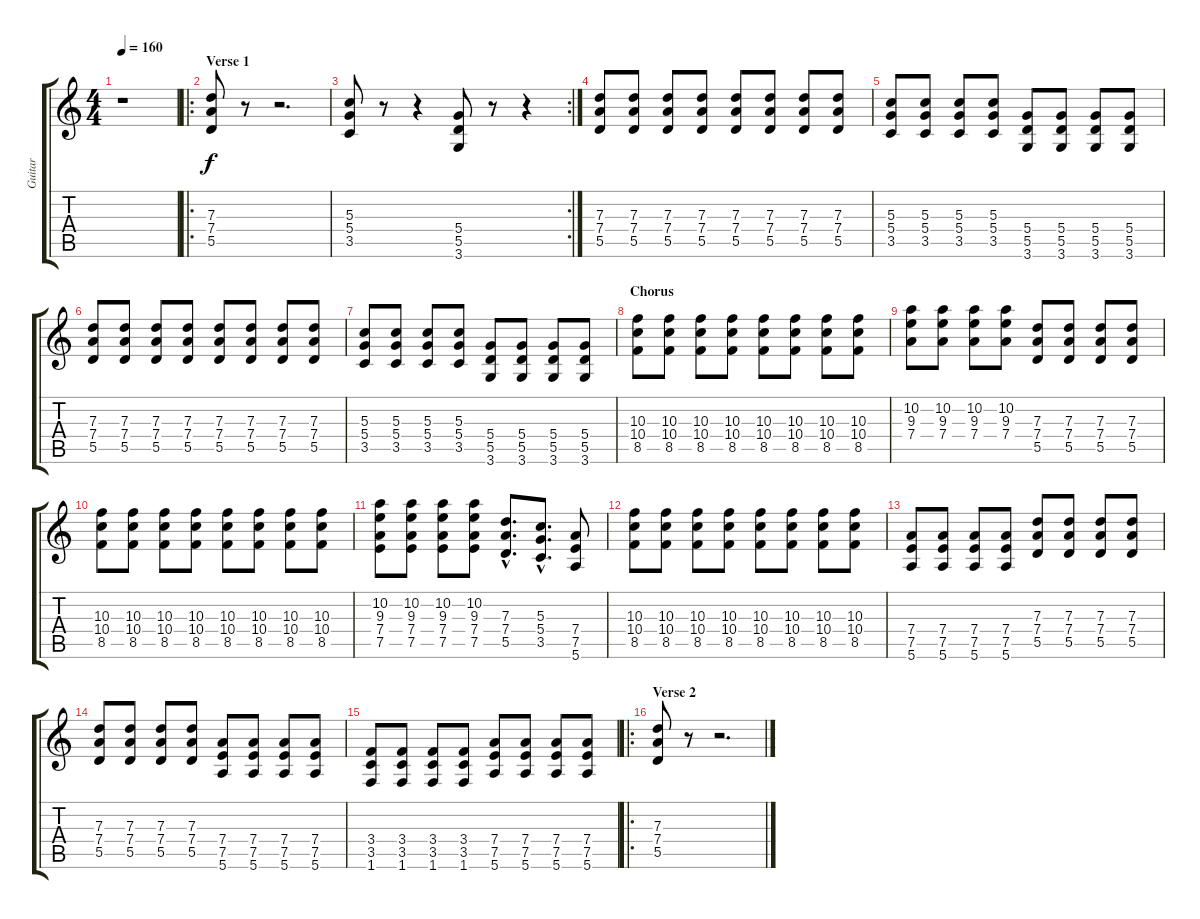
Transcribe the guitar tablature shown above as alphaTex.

\track ("Guitar" "Guitar") {instrument distortionguitar}
\staff {score tabs}
\tuning (E4 B3 G3 D3 A2 E2) {hide}
\ts (4 4)
\tempo 160
\clef g2
\ks c
r.1{dy f instrument distortionguitar} |
\ro
\section ("" "Verse 1")
(7.3 7.4 5.5).8 r.8 r.2{d} |
\rc 2
(5.3 5.4 3.5).8 r.8 r.4 (5.4 5.5 3.6).8 r.8 r.4 |
(7.3 7.4 5.5).8 (7.3 7.4 5.5).8 (7.3 7.4 5.5).8 (7.3 7.4 5.5).8 (7.3 7.4 5.5).8 (7.3 7.4 5.5).8 (7.3 7.4 5.5).8 (7.3 7.4 5.5).8 |
(5.3 5.4 3.5).8 (5.3 5.4 3.5).8 (5.3 5.4 3.5).8 (5.3 5.4 3.5).8 (5.4 5.5 3.6).8 (5.4 5.5 3.6).8 (5.4 5.5 3.6).8 (5.4 5.5 3.6).8 |
(7.3 7.4 5.5).8 (7.3 7.4 5.5).8 (7.3 7.4 5.5).8 (7.3 7.4 5.5).8 (7.3 7.4 5.5).8 (7.3 7.4 5.5).8 (7.3 7.4 5.5).8 (7.3 7.4 5.5).8 |
(5.3 5.4 3.5).8 (5.3 5.4 3.5).8 (5.3 5.4 3.5).8 (5.3 5.4 3.5).8 (5.4 5.5 3.6).8 (5.4 5.5 3.6).8 (5.4 5.5 3.6).8 (5.4 5.5 3.6).8 |
\section ("" "Chorus")
(10.3 10.4 8.5).8 (10.3 10.4 8.5).8 (10.3 10.4 8.5).8 (10.3 10.4 8.5).8 (10.3 10.4 8.5).8 (10.3 10.4 8.5).8 (10.3 10.4 8.5).8 (10.3 10.4 8.5).8 |
(10.2 9.3 7.4).8 (10.2 9.3 7.4).8 (10.2 9.3 7.4).8 (10.2 9.3 7.4).8 (7.3 7.4 5.5).8 (7.3 7.4 5.5).8 (7.3 7.4 5.5).8 (7.3 7.4 5.5).8 |
(10.3 10.4 8.5).8 (10.3 10.4 8.5).8 (10.3 10.4 8.5).8 (10.3 10.4 8.5).8 (10.3 10.4 8.5).8 (10.3 10.4 8.5).8 (10.3 10.4 8.5).8 (10.3 10.4 8.5).8 |
(10.2 9.3 7.4 7.5).8 (10.2 9.3 7.4 7.5).8 (10.2 9.3 7.4 7.5).8 (10.2 9.3 7.4 7.5).8 (7.3{hac} 7.4{hac} 5.5{hac}).8{d} (5.3{hac} 5.4{hac} 3.5{hac}).8{d} (7.4 7.5 5.6).8 |
(10.3 10.4 8.5).8 (10.3 10.4 8.5).8 (10.3 10.4 8.5).8 (10.3 10.4 8.5).8 (10.3 10.4 8.5).8 (10.3 10.4 8.5).8 (10.3 10.4 8.5).8 (10.3 10.4 8.5).8 |
(7.4 7.5 5.6).8 (7.4 7.5 5.6).8 (7.4 7.5 5.6).8 (7.4 7.5 5.6).8 (7.3 7.4 5.5).8 (7.3 7.4 5.5).8 (7.3 7.4 5.5).8 (7.3 7.4 5.5).8 |
(7.3 7.4 5.5).8 (7.3 7.4 5.5).8 (7.3 7.4 5.5).8 (7.3 7.4 5.5).8 (7.4 7.5 5.6).8 (7.4 7.5 5.6).8 (7.4 7.5 5.6).8 (7.4 7.5 5.6).8 |
(3.4 3.5 1.6).8 (3.4 3.5 1.6).8 (3.4 3.5 1.6).8 (3.4 3.5 1.6).8 (7.4 7.5 5.6).8 (7.4 7.5 5.6).8 (7.4 7.5 5.6).8 (7.4 7.5 5.6).8 |
\ro
\section ("" "Verse 2")
(7.3 7.4 5.5).8 r.8 r.2{d}
